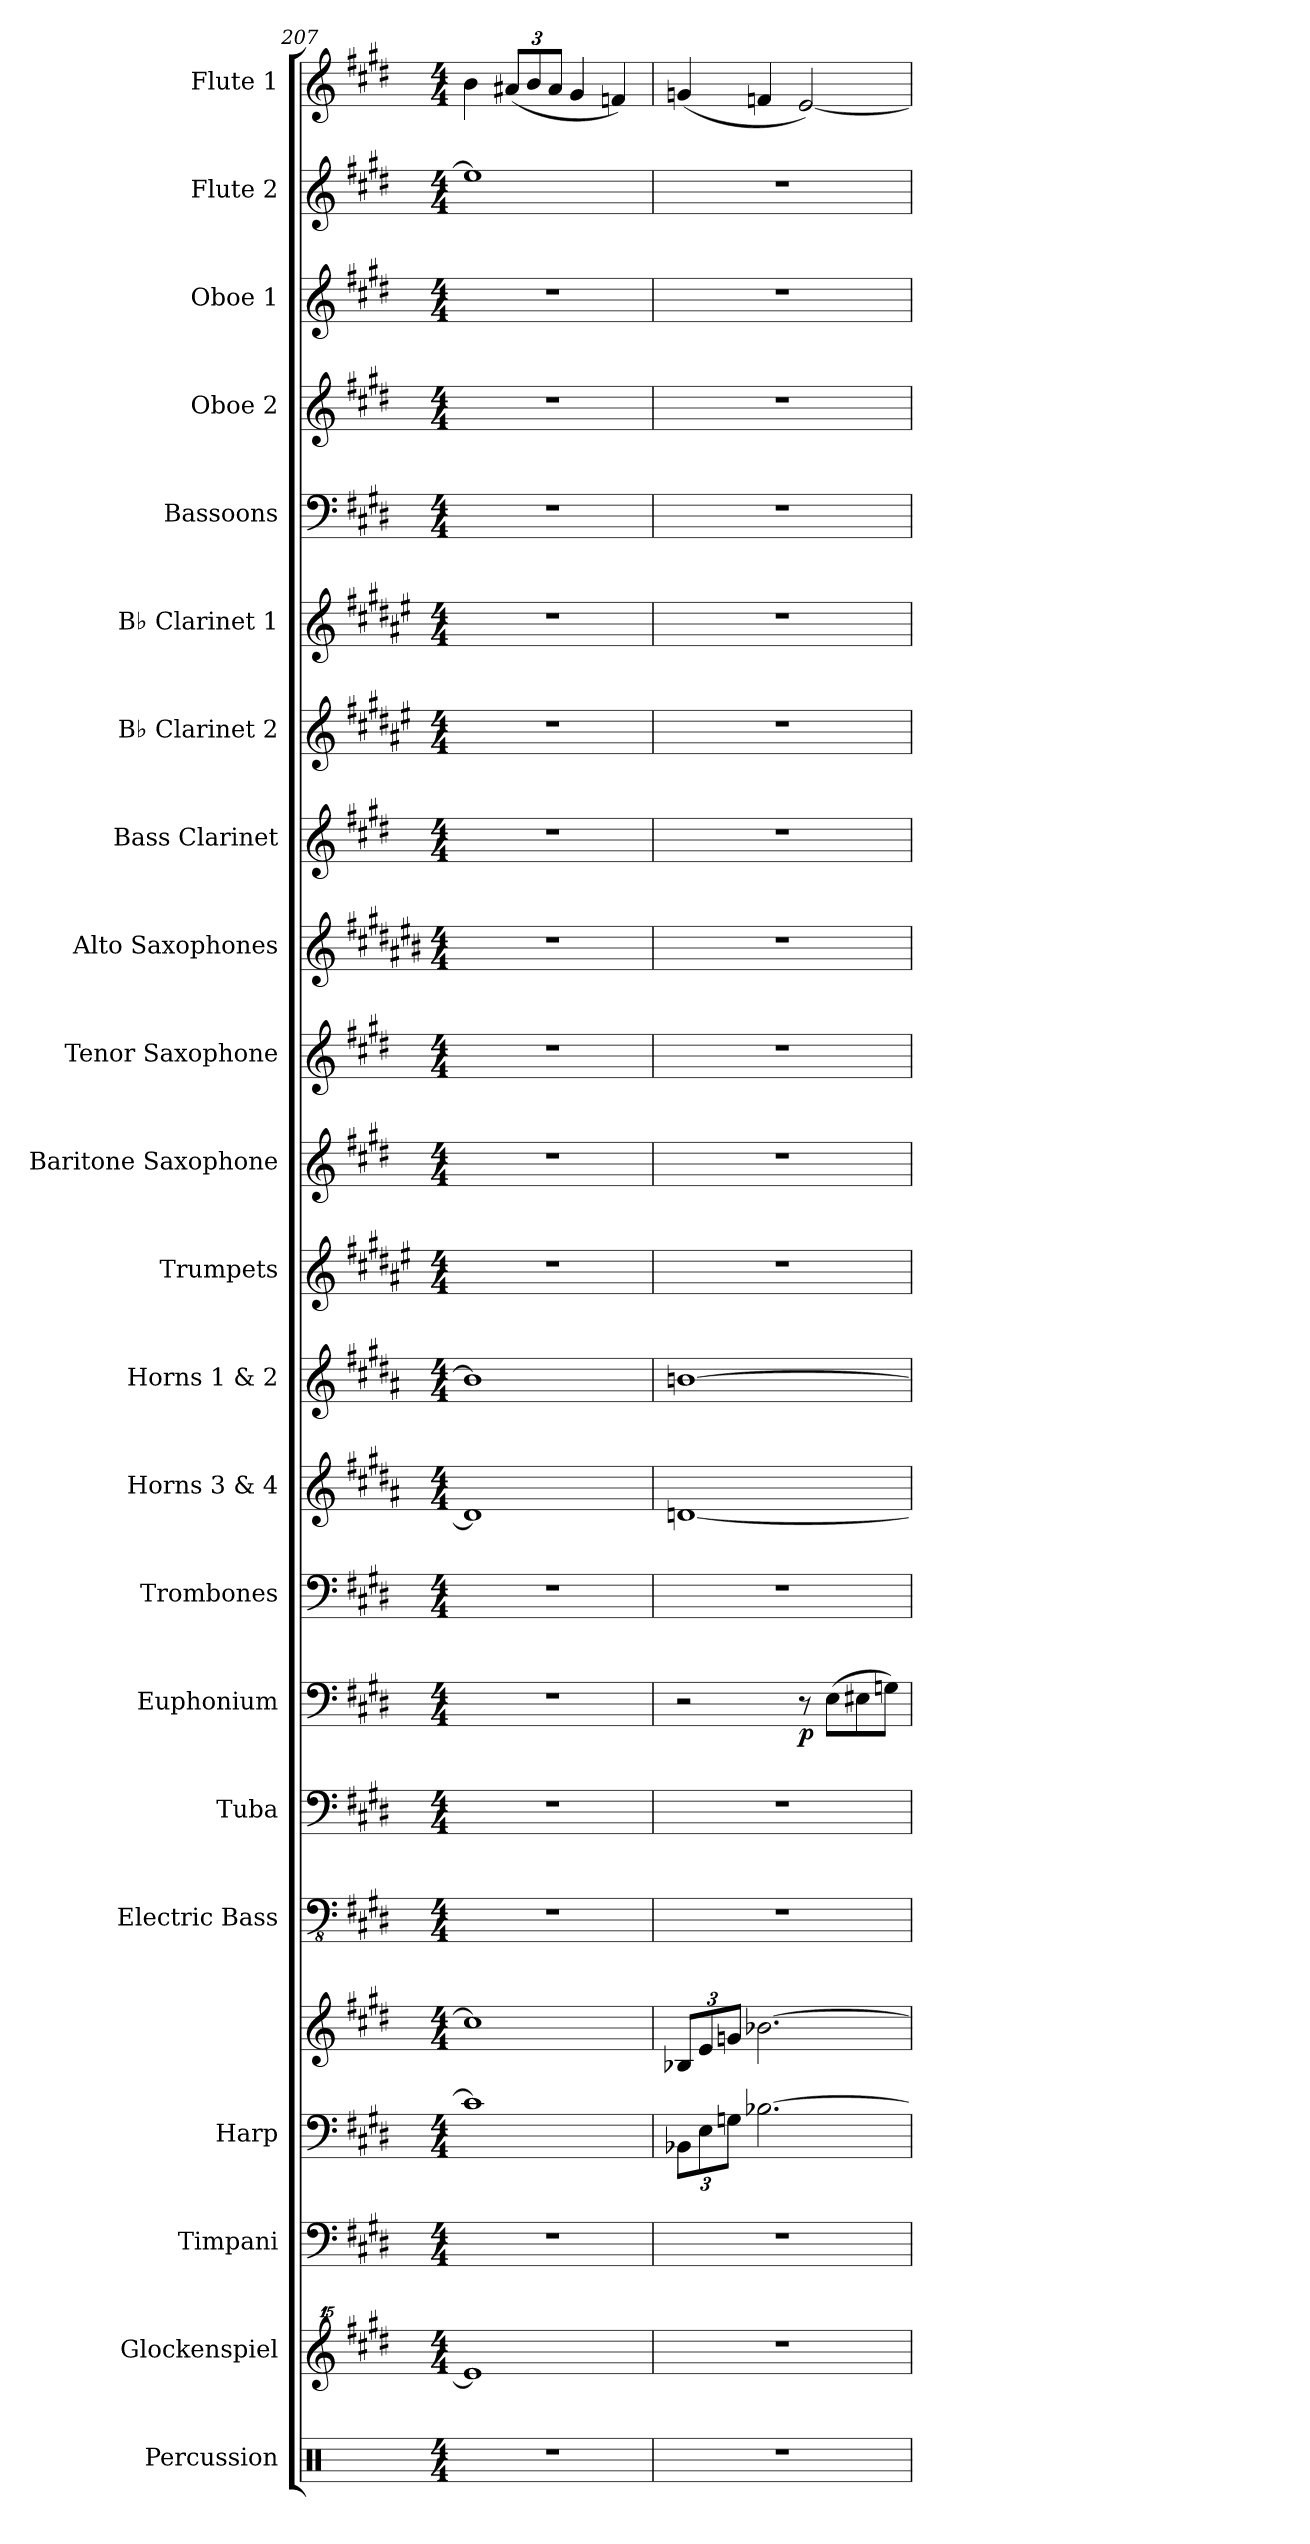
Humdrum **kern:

**kern	**kern	**kern	**kern	**kern	**kern	**kern	**kern	**dynam	**kern	**kern	**kern	**kern	**kern	**kern	**kern	**kern	**kern	**kern	**kern	**kern	**kern	**kern	**kern
*part22	*part21	*part20	*part19	*part19	*part18	*part17	*part16	*part16	*part15	*part14	*part13	*part12	*part11	*part10	*part9	*part8	*part7	*part6	*part5	*part4	*part3	*part2	*part1
*staff23	*staff22	*staff21	*staff20	*staff19	*staff18	*staff17	*staff16	*staff16	*staff15	*staff14	*staff13	*staff12	*staff11	*staff10	*staff9	*staff8	*staff7	*staff6	*staff5	*staff4	*staff3	*staff2	*staff1
*I"Percussion	*I"Glockenspiel	*I"Timpani	*I"Harp	*	*I"Electric Bass	*I"Tuba	*I"Euphonium	*	*I"Trombones	*I"Horns 3 &amp; 4	*I"Horns 1 &amp; 2	*I"Trumpets	*I"Baritone Saxophone	*I"Tenor Saxophone	*I"Alto Saxophones	*I"Bass Clarinet	*I"B♭ Clarinet 2	*I"B♭ Clarinet 1	*I"Bassoons	*I"Oboe 2	*I"Oboe 1	*I"Flute 2	*I"Flute 1
*I'Perc.	*I'Glk.	*I'Timp.	*I'Hrp.	*	*I'El. B.	*I'Tba.	*I'Euph.	*	*I'Tbns.	*I'Hns. 3/4	*I'Hns. 1/2	*I'Tpts.	*I'Bar. Sax.	*I'T. Sax.	*I'A. Saxes.	*I'B. Cl.	*I'B♭ Cl. 2	*I'B♭ Cl. 1	*I'Bsns.	*I'Ob. 2	*I'Ob. 1	*I'Fl. 2	*I'Fl. 1
*clefX	*clefG^^2	*clefF4	*clefF4	*clefG2	*clefFv4	*clefF4	*clefF4	*	*clefF4	*clefG2	*clefG2	*clefG2	*clefG2	*clefG2	*clefG2	*clefG2	*clefG2	*clefG2	*clefF4	*clefG2	*clefG2	*clefG2	*clefG2
*	*	*	*	*	*	*	*	*	*	*ITrd4c7	*ITrd4c7	*ITrd1c2	*ITrd12c21	*ITrd8c14	*ITrd5c9	*ITrd8c14	*ITrd1c2	*ITrd1c2	*	*	*	*	*
*k[]	*k[f#c#g#d#]	*k[f#c#g#d#]	*k[f#c#g#d#]	*k[f#c#g#d#]	*k[f#c#g#d#]	*k[f#c#g#d#]	*k[f#c#g#d#]	*	*k[f#c#g#d#]	*k[f#c#g#d#]	*k[f#c#g#d#]	*k[f#c#g#d#]	*k[f#c#g#d#]	*k[f#c#g#d#]	*k[f#c#g#d#]	*k[f#c#g#d#]	*k[f#c#g#d#]	*k[f#c#g#d#]	*k[f#c#g#d#]	*k[f#c#g#d#]	*k[f#c#g#d#]	*k[f#c#g#d#]	*k[f#c#g#d#]
*M4/4	*M4/4	*M4/4	*M4/4	*M4/4	*M4/4	*M4/4	*M4/4	*	*M4/4	*M4/4	*M4/4	*M4/4	*M4/4	*M4/4	*M4/4	*M4/4	*M4/4	*M4/4	*M4/4	*M4/4	*M4/4	*M4/4	*M4/4
=207	=207	=207	=207	=207	=207	=207	=207	=207	=207	=207	=207	=207	=207	=207	=207	=207	=207	=207	=207	=207	=207	=207	=207
1r	1eee#]	1r	1c#]	1cc#]	1r	1r	1r	.	1r	1G#]	1e#]	1r	1r	1r	1r	1r	1r	1r	1r	1r	1r	1ee#]	4b\
*	*	*	*	*	*	*	*	*	*	*	*	*	*	*	*	*	*	*	*	*	*	*	*Xbrackettup
.	.	.	.	.	.	.	.	.	.	.	.	.	.	.	.	.	.	.	.	.	.	.	(12a#X/L
.	.	.	.	.	.	.	.	.	.	.	.	.	.	.	.	.	.	.	.	.	.	.	12b/
.	.	.	.	.	.	.	.	.	.	.	.	.	.	.	.	.	.	.	.	.	.	.	12a#/J
.	.	.	.	.	.	.	.	.	.	.	.	.	.	.	.	.	.	.	.	.	.	.	4g#/
.	.	.	.	.	.	.	.	.	.	.	.	.	.	.	.	.	.	.	.	.	.	.	4fn/)
=208	=208	=208	=208	=208	=208	=208	=208	=208	=208	=208	=208	=208	=208	=208	=208	=208	=208	=208	=208	=208	=208	=208	=208
*	*	*	*Xbrackettup	*Xbrackettup	*	*	*	*	*	*	*	*	*	*	*	*	*	*	*	*	*	*	*
1r	1r	1r	12BB-X\L	12B-X/L	1r	1r	2r	.	1r	[1Gn	[1en	1r	1r	1r	1r	1r	1r	1r	1r	1r	1r	1r	(4gn/
.	.	.	12E\	12e/	.	.	.	.	.	.	.	.	.	.	.	.	.	.	.	.	.	.	.
.	.	.	12Gn\J	12gn/J	.	.	.	.	.	.	.	.	.	.	.	.	.	.	.	.	.	.	.
.	.	.	[2.B-X\	[2.b-X\	.	.	.	.	.	.	.	.	.	.	.	.	.	.	.	.	.	.	4fn/
!	!	!	!	!	!	!	!	!LO:DY:b	!	!	!	!	!	!	!	!	!	!	!	!	!	!	!
.	.	.	.	.	.	.	8r	p	.	.	.	.	.	.	.	.	.	.	.	.	.	.	[2e/)
.	.	.	.	.	.	.	(8E\L	.	.	.	.	.	.	.	.	.	.	.	.	.	.	.	.
.	.	.	.	.	.	.	8E#X\	.	.	.	.	.	.	.	.	.	.	.	.	.	.	.	.
.	.	.	.	.	.	.	8Gn\J)	.	.	.	.	.	.	.	.	.	.	.	.	.	.	.	.
=	=	=	=	=	=	=	=	=	=	=	=	=	=	=	=	=	=	=	=	=	=	=	=
*-	*-	*-	*-	*-	*-	*-	*-	*-	*-	*-	*-	*-	*-	*-	*-	*-	*-	*-	*-	*-	*-	*-	*-
